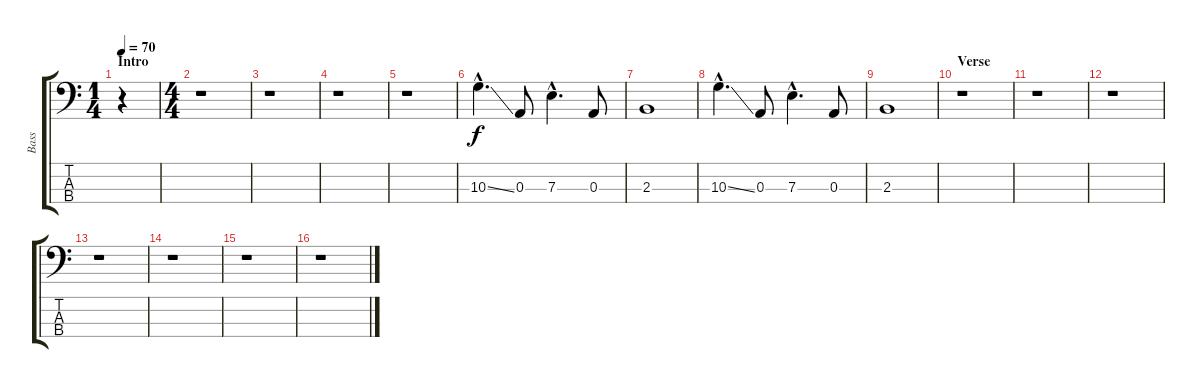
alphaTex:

\track ("Bass" "Bass") {instrument electricbassfinger}
\staff {score tabs}
\tuning (G2 D2 A1 E1) {hide}
\ts (1 4)
\section ("" "Intro")
\tempo 70
\clef f4
\ks c
r.4{dy f instrument electricbassfinger} |
\ts (4 4)
r.1 |
r.1 |
r.1 |
r.1 |
10.3{ss hac}.4{d} 0.3.8 7.3{hac}.4{d} 0.3.8 |
2.3.1 |
10.3{ss hac}.4{d} 0.3.8 7.3{hac}.4{d} 0.3.8 |
2.3.1 |
\section ("" "Verse")
r.1 |
r.1 |
r.1 |
r.1 |
r.1 |
r.1 |
r.1
